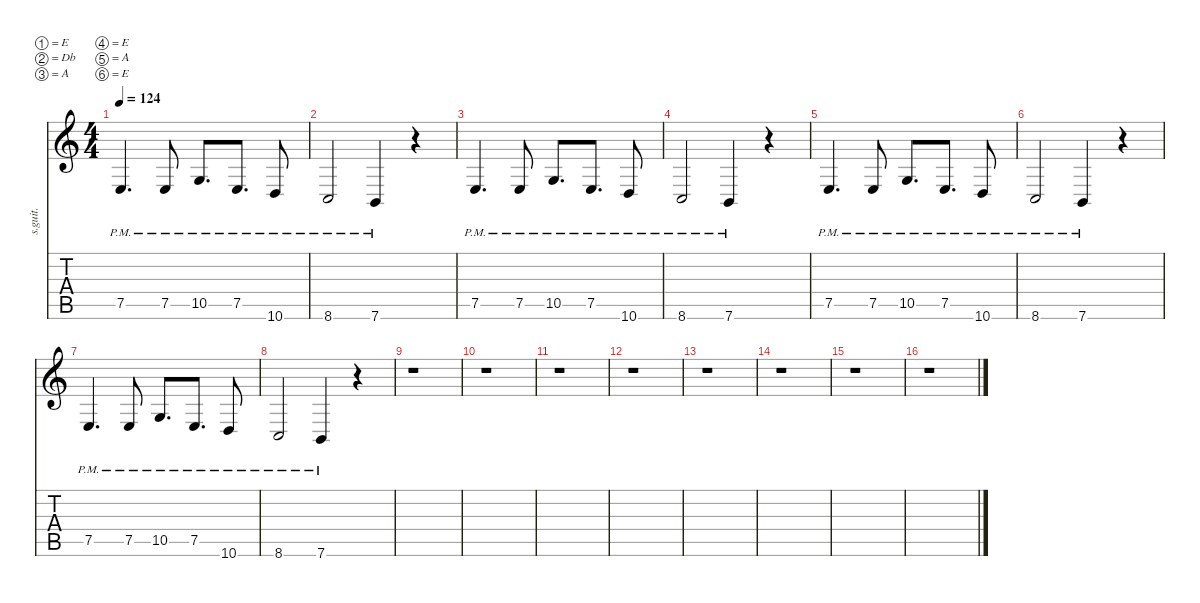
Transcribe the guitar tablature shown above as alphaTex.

\defaultSystemsLayout 4
\hideDynamics
\bracketExtendMode nobrackets
\track ("Jack White (Bass Immitation Overdrive)" "s.guit.") {instrument overdrivenguitar}
\staff {score tabs}
\tuning (E3 Db3 A2 E2 A1 E1)
\ts (4 4)
\tempo 124
\clef g2
\ks c
7.5{pm}.4{d lyrics (0 "") lyrics (1 "") lyrics (2 "") lyrics (3 "") lyrics (4 "") dy p} 7.5{pm}.8{lyrics (0 "") lyrics (1 "") lyrics (2 "") lyrics (3 "") lyrics (4 "")} 10.5{pm}.8{d lyrics (0 "") lyrics (1 "") lyrics (2 "") lyrics (3 "") lyrics (4 "")} 7.5{pm}.8{d lyrics (0 "") lyrics (1 "") lyrics (2 "") lyrics (3 "") lyrics (4 "")} 10.6{pm}.8{lyrics (0 "") lyrics (1 "") lyrics (2 "") lyrics (3 "") lyrics (4 "")} |
8.6{pm}.2{lyrics (0 "") lyrics (1 "") lyrics (2 "") lyrics (3 "") lyrics (4 "")} 7.6{pm}.4{lyrics (0 "") lyrics (1 "") lyrics (2 "") lyrics (3 "") lyrics (4 "")} r.4 |
7.5{pm}.4{d lyrics (0 "") lyrics (1 "") lyrics (2 "") lyrics (3 "") lyrics (4 "")} 7.5{pm}.8{lyrics (0 "") lyrics (1 "") lyrics (2 "") lyrics (3 "") lyrics (4 "")} 10.5{pm}.8{d lyrics (0 "") lyrics (1 "") lyrics (2 "") lyrics (3 "") lyrics (4 "")} 7.5{pm}.8{d lyrics (0 "") lyrics (1 "") lyrics (2 "") lyrics (3 "") lyrics (4 "")} 10.6{pm}.8{lyrics (0 "") lyrics (1 "") lyrics (2 "") lyrics (3 "") lyrics (4 "")} |
8.6{pm}.2{lyrics (0 "") lyrics (1 "") lyrics (2 "") lyrics (3 "") lyrics (4 "")} 7.6{pm}.4{lyrics (0 "") lyrics (1 "") lyrics (2 "") lyrics (3 "") lyrics (4 "")} r.4 |
7.5{pm}.4{d lyrics (0 "") lyrics (1 "") lyrics (2 "") lyrics (3 "") lyrics (4 "")} 7.5{pm}.8{lyrics (0 "") lyrics (1 "") lyrics (2 "") lyrics (3 "") lyrics (4 "")} 10.5{pm}.8{d lyrics (0 "") lyrics (1 "") lyrics (2 "") lyrics (3 "") lyrics (4 "")} 7.5{pm}.8{d lyrics (0 "") lyrics (1 "") lyrics (2 "") lyrics (3 "") lyrics (4 "")} 10.6{pm}.8{lyrics (0 "") lyrics (1 "") lyrics (2 "") lyrics (3 "") lyrics (4 "")} |
8.6{pm}.2{lyrics (0 "") lyrics (1 "") lyrics (2 "") lyrics (3 "") lyrics (4 "")} 7.6{pm}.4{lyrics (0 "") lyrics (1 "") lyrics (2 "") lyrics (3 "") lyrics (4 "")} r.4 |
7.5{pm}.4{d lyrics (0 "") lyrics (1 "") lyrics (2 "") lyrics (3 "") lyrics (4 "")} 7.5{pm}.8{lyrics (0 "") lyrics (1 "") lyrics (2 "") lyrics (3 "") lyrics (4 "")} 10.5{pm}.8{d lyrics (0 "") lyrics (1 "") lyrics (2 "") lyrics (3 "") lyrics (4 "")} 7.5{pm}.8{d lyrics (0 "") lyrics (1 "") lyrics (2 "") lyrics (3 "") lyrics (4 "")} 10.6{pm}.8{lyrics (0 "") lyrics (1 "") lyrics (2 "") lyrics (3 "") lyrics (4 "")} |
8.6{pm}.2{lyrics (0 "") lyrics (1 "") lyrics (2 "") lyrics (3 "") lyrics (4 "")} 7.6{pm}.4{lyrics (0 "") lyrics (1 "") lyrics (2 "") lyrics (3 "") lyrics (4 "")} r.4 |
r.1 |
r.1 |
r.1 |
r.1 |
r.1 |
r.1 |
r.1 |
r.1
